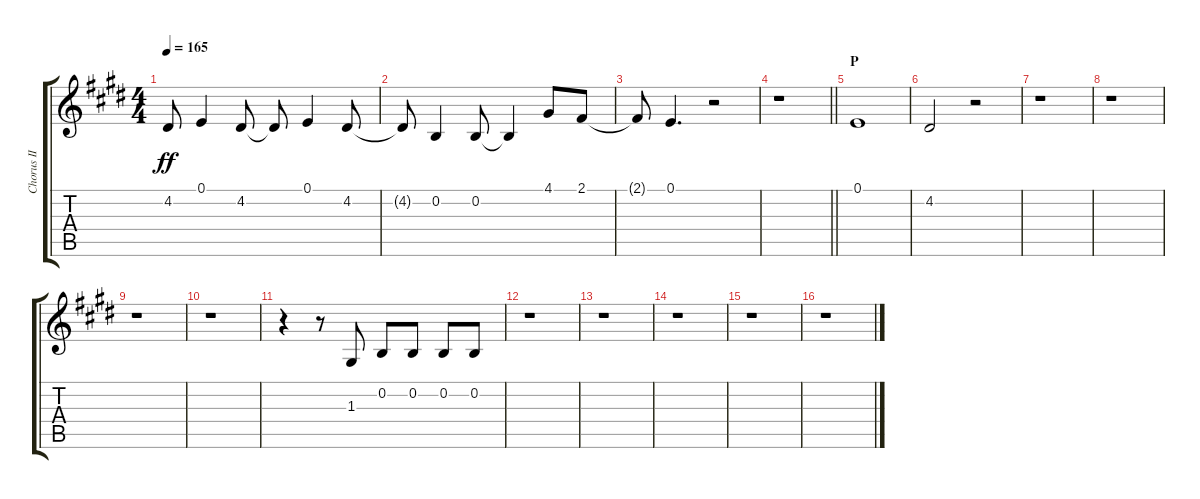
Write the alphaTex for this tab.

\track ("Chorus II" "Chorus II") {instrument voiceoohs}
\staff {score tabs}
\tuning (E4 B3 G3 D3 A2 E2) {hide}
\ts (4 4)
\tempo 165
\clef g2
\ks e
4.2.8{dy ff} 0.1.4 4.2.8 4.2{t}.8 0.1.4 4.2.8 |
4.2{t}.8 0.2.4 0.2.8 0.2{t}.4 4.1.8 2.1.8 |
2.1{t}.8 0.1.4{d} r.2 |
\barLineRight lightlight
r.1 |
\section ("" "P")
0.1.1 |
4.2.2 r.2 |
r.1 |
r.1 |
r.1 |
r.1 |
r.4 r.8 1.3.8 0.2.8 0.2.8 0.2.8 0.2.8 |
r.1 |
r.1 |
r.1 |
r.1 |
r.1
